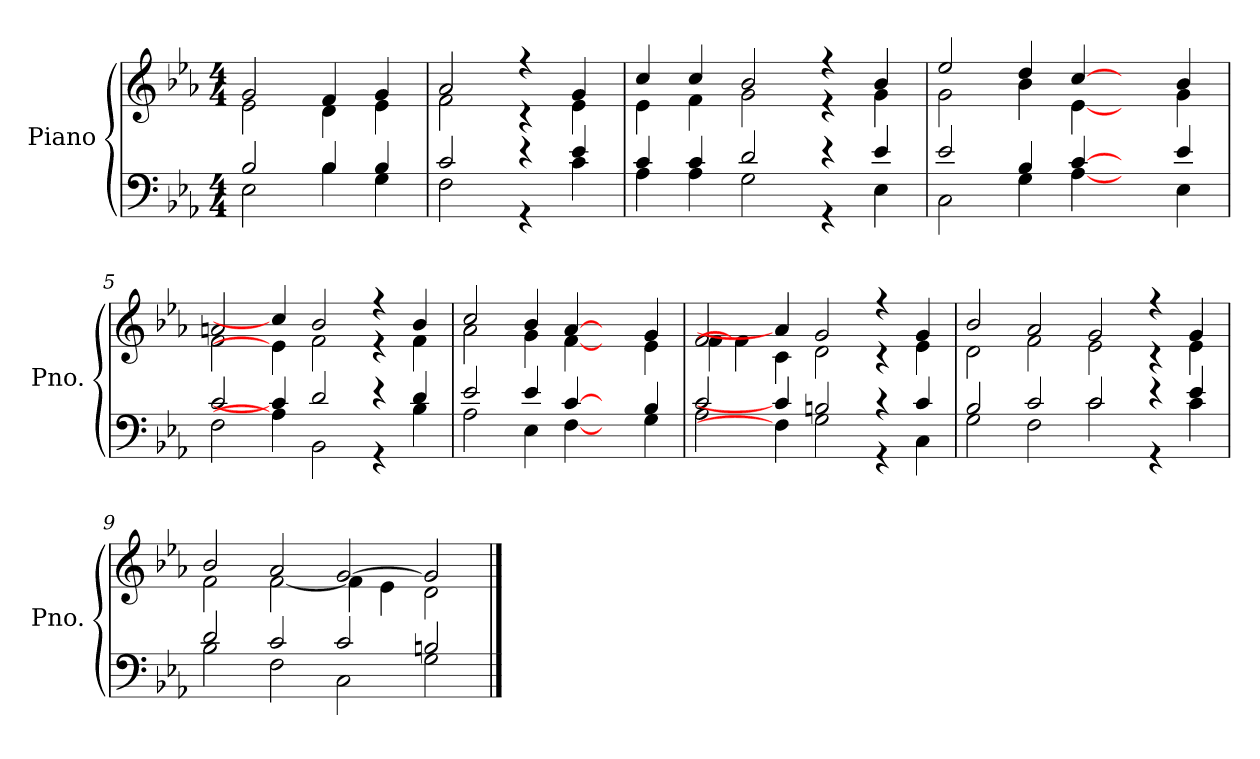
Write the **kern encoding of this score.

**kern	**kern
*part1	*part1
*staff2	*staff1
*I"Piano	*
*I'Pno.	*
*clefF4	*clefG2
*k[b-e-a-]	*k[b-e-a-]
*M4/4	*M4/4
*MM120	*MM120
=1	=1
*^	*^
2B-/	2E-\	2g/	2e-\
4B-/	4B-\	4f/	4d\
4B-/	4G\	4g/	4e-\
=2	=2	=2	=2
2c/	2F\	2a-/	2f\
4r	4r	4r	4r
4e-/	4c\	4g/	4e-\
=3	=3	=3	=3
4c/	4A-\	4cc/	4e-\
4c/	4A-\	4cc/	4f\
2d/	2G\	2b-/	2g\
4r	4r	4r	4r
4e-/	4E-\	4b-/	4g\
=4	=4	=4	=4
2e-/	2C\	2ee-/	2g\
4B-/	4G\	4dd/	4b-\
[4c/	[4A-\	[4cc/	[4e-\
4ryy	4ryy	4ryy	4ryy
4e-/	4E-\	4b-/	4g\
=5	=5	=5	=5
2c/	2F\	2an/	2f\
4c/]	4A-\]	4cc/]	4e-\]
2d/	2BB-\	2b-/	2f\
4r	4r	4r	4r
4d/	4B-\	4b-/	4f\
=6	=6	=6	=6
2e-/	2A-\	2cc/	2a-\
4e-/	4E-\	4b-/	4g\
[4c/	[4F\	[4a-/	[4f\
4ryy	4ryy	4ryy	4ryy
4B-/	4G\	4g/	4e-\
!!LO:LB:g=z	!!
=7	=7	=7	=7
2c/	2A-\	2f/	4f\
.	.	.	4f\]
4c/]	4F\]	4a-/]	4c\
2Bn/	2G\	2g/	2d\
4r	4r	4r	4r
4c/	4C\	4g/	4e-\
=8	=8	=8	=8
2B-/	2G\	2b-/	2d\
2c/	2F\	2a-/	2f\
2c/	2c\	2g/	2e-\
4r	4r	4r	4r
4e-/	4c\	4g/	4e-\
=9	=9	=9	=9
2d/	2B-\	2b-/	2f\
2c/	2F\	2a-/	[2f\
2c/	2C\	[2g/	4f\]
.	.	.	4e-\
2Bn/	2G\	2g/]	2d\
*v	*v	*	*
*	*v	*v
==	==
*-	*-
